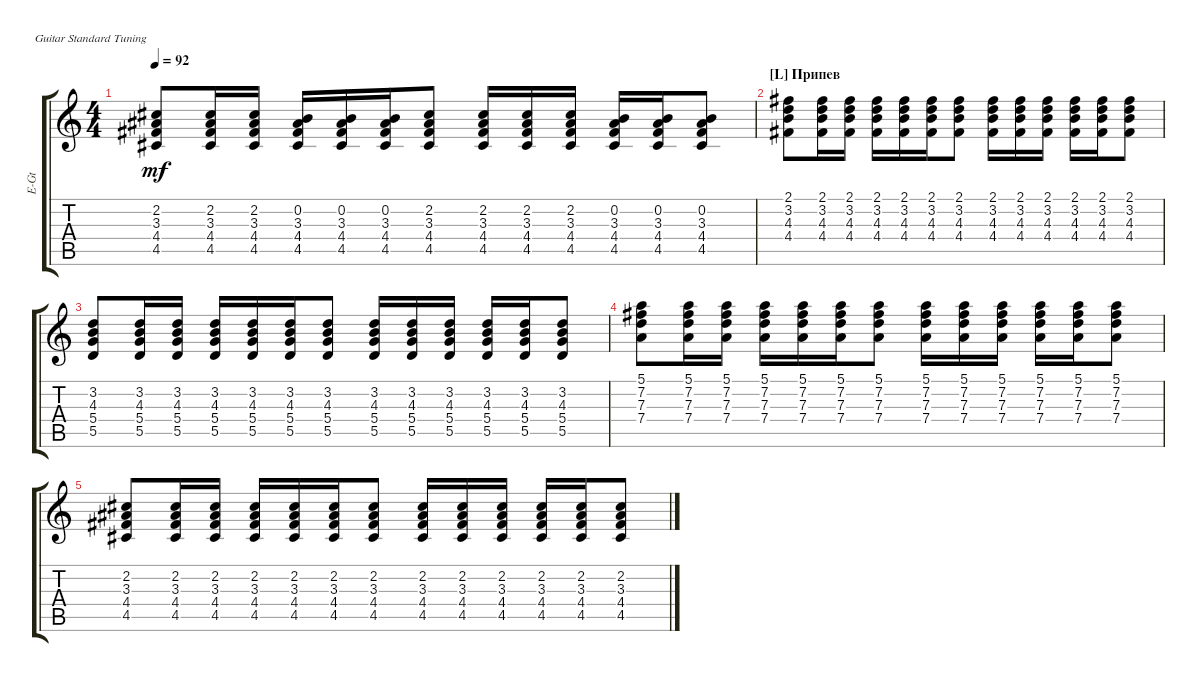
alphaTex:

\track ("Electric Guitar" "E-Gt") {instrument electricguitarclean}
\staff {score tabs}
\tuning (E4 B3 G3 D3 A2 E2)
\ts (4 4)
\tempo 92
\clef g2
\ks c
(4.5 4.4 3.3 2.2).8{dy mf} (4.5 4.4 3.3 2.2).16 (4.5 4.4 3.3 2.2).16 (4.5 4.4 3.3 0.2).16 (4.5 4.4 3.3 0.2).16 (4.5 4.4 3.3 0.2).16 (4.5 4.4 3.3 2.2).8 (4.5 4.4 3.3 2.2).16 (4.5 4.4 3.3 2.2).16 (4.5 4.4 3.3 2.2).16 (4.5 4.4 3.3 0.2).16 (4.5 4.4 3.3 0.2).16 (4.5 4.4 3.3 0.2).8 |
\section ("L" "Припев")
(4.4 4.3 3.2 2.1).8 (4.4 4.3 3.2 2.1).16 (4.4 4.3 3.2 2.1).16 (4.4 4.3 3.2 2.1).16 (4.4 4.3 3.2 2.1).16 (4.4 4.3 3.2 2.1).16 (4.4 4.3 3.2 2.1).8 (4.4 4.3 3.2 2.1).16 (4.4 4.3 3.2 2.1).16 (4.4 4.3 3.2 2.1).16 (4.4 4.3 3.2 2.1).16 (4.4 4.3 3.2 2.1).16 (4.4 4.3 3.2 2.1).8 |
(5.5 5.4 4.3 3.2).8 (5.5 5.4 4.3 3.2).16 (5.5 5.4 4.3 3.2).16 (5.5 5.4 4.3 3.2).16 (5.5 5.4 4.3 3.2).16 (5.5 5.4 4.3 3.2).16 (5.5 5.4 4.3 3.2).8 (5.5 5.4 4.3 3.2).16 (5.5 5.4 4.3 3.2).16 (5.5 5.4 4.3 3.2).16 (5.5 5.4 4.3 3.2).16 (5.5 5.4 4.3 3.2).16 (5.5 5.4 4.3 3.2).8 |
(7.4 7.3 7.2 5.1).8 (7.4 7.3 7.2 5.1).16 (7.4 7.3 7.2 5.1).16 (7.4 7.3 7.2 5.1).16 (7.4 7.3 7.2 5.1).16 (7.4 7.3 7.2 5.1).16 (7.4 7.3 7.2 5.1).8 (7.4 7.3 7.2 5.1).16 (7.4 7.3 7.2 5.1).16 (7.4 7.3 7.2 5.1).16 (7.4 7.3 7.2 5.1).16 (7.4 7.3 7.2 5.1).16 (7.4 7.3 7.2 5.1).8 |
(4.5 4.4 3.3 2.2).8 (4.5 4.4 3.3 2.2).16 (4.5 4.4 3.3 2.2).16 (4.5 4.4 3.3 2.2).16 (4.5 4.4 3.3 2.2).16 (4.5 4.4 3.3 2.2).16 (4.5 4.4 3.3 2.2).8 (4.5 4.4 3.3 2.2).16 (4.5 4.4 3.3 2.2).16 (4.5 4.4 3.3 2.2).16 (4.5 4.4 3.3 2.2).16 (4.5 4.4 3.3 2.2).16 (4.5 4.4 3.3 2.2).8
